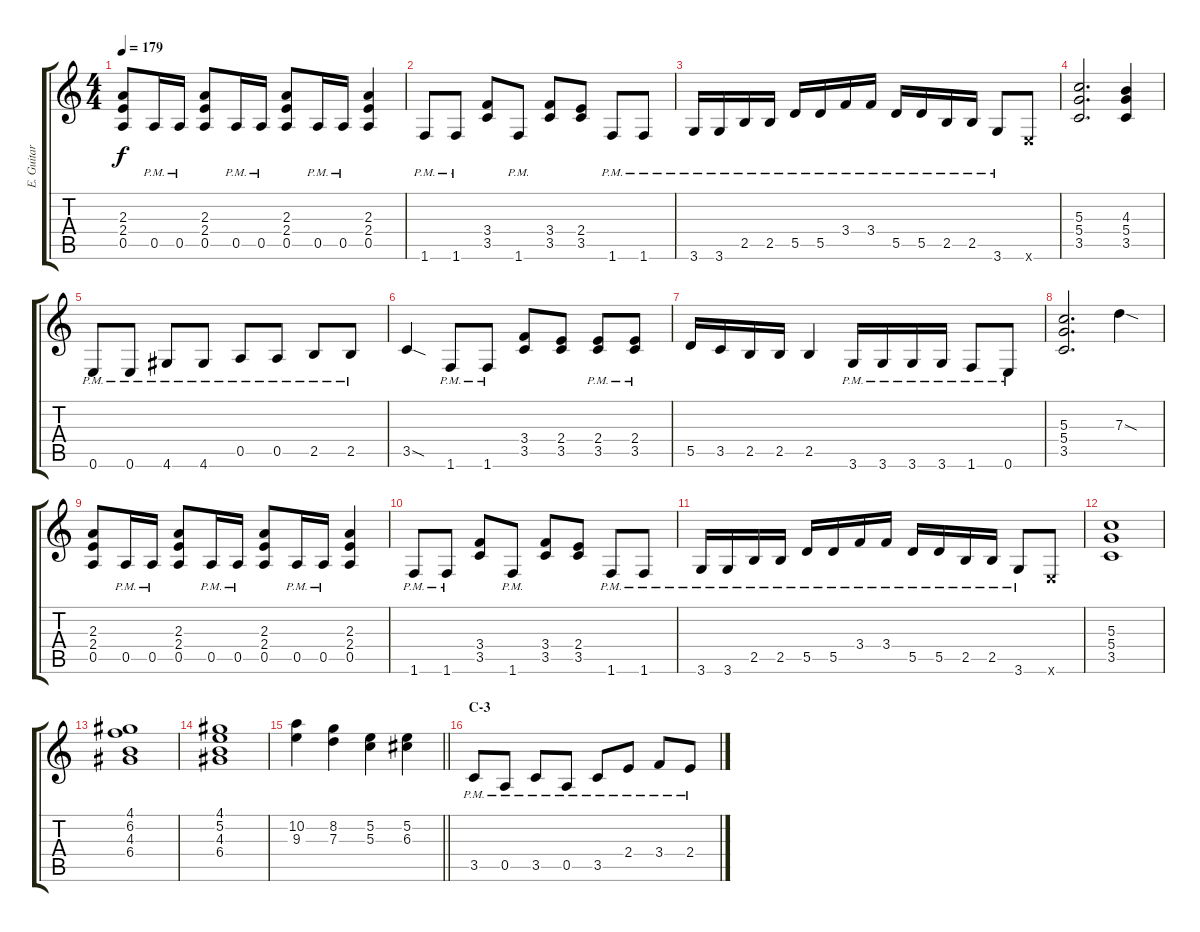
\track ("E. Guitar II" "E. Guitar ") {instrument overdrivenguitar}
\staff {score tabs}
\tuning (E4 B3 G3 D3 A2 E2) {hide}
\ts (4 4)
\tempo 179
\clef g2
\ks c
(2.3 2.4 0.5).8{dy f} 0.5{pm}.16 0.5{pm}.16 (2.3 2.4 0.5).8 0.5{pm}.16 0.5{pm}.16 (2.3 2.4 0.5).8 0.5{pm}.16 0.5{pm}.16 (2.3 2.4 0.5).4 |
1.6{pm}.8 1.6{pm}.8 (3.4 3.5).8 1.6{pm}.8 (3.4 3.5).8 (2.4 3.5).8 1.6{pm}.8 1.6{pm}.8 |
3.6{pm}.16 3.6{pm}.16 2.5{pm}.16 2.5{pm}.16 5.5{pm}.16 5.5{pm}.16 3.4{pm}.16 3.4{pm}.16 5.5{pm}.16 5.5{pm}.16 2.5{pm}.16 2.5{pm}.16 3.6{pm}.8 0.6{x}.8 |
(5.3 5.4 3.5).2{d} (4.3 5.4 3.5).4 |
0.6{pm}.8 0.6{pm}.8 4.6{pm}.8 4.6{pm}.8 0.5{pm}.8 0.5{pm}.8 2.5{pm}.8 2.5{pm}.8 |
3.5{sod}.4 1.6{pm}.8 1.6{pm}.8 (3.4 3.5).8 (2.4 3.5).8 (2.4{pm} 3.5{pm}).8 (2.4{pm} 3.5{pm}).8 |
5.5.16 3.5.16 2.5.16 2.5.16 2.5.4 3.6{pm}.16 3.6{pm}.16 3.6{pm}.16 3.6{pm}.16 1.6{pm}.8 0.6{pm}.8 |
(5.3 5.4 3.5).2{d} 7.3{sod}.4 |
(2.3 2.4 0.5).8 0.5{pm}.16 0.5{pm}.16 (2.3 2.4 0.5).8 0.5{pm}.16 0.5{pm}.16 (2.3 2.4 0.5).8 0.5{pm}.16 0.5{pm}.16 (2.3 2.4 0.5).4 |
1.6{pm}.8 1.6{pm}.8 (3.4 3.5).8 1.6{pm}.8 (3.4 3.5).8 (2.4 3.5).8 1.6{pm}.8 1.6{pm}.8 |
3.6{pm}.16 3.6{pm}.16 2.5{pm}.16 2.5{pm}.16 5.5{pm}.16 5.5{pm}.16 3.4{pm}.16 3.4{pm}.16 5.5{pm}.16 5.5{pm}.16 2.5{pm}.16 2.5{pm}.16 3.6{pm}.8 0.6{x}.8 |
(5.3 5.4 3.5).1 |
(4.1 6.2 4.3 6.4).1 |
(4.1 5.2 4.3 6.4).1 |
\barLineRight lightlight
(10.2 9.3).4 (8.2 7.3).4 (5.2 5.3).4 (5.2 6.3).4 |
\section ("" "C-3")
3.5{pm}.8 0.5{pm}.8 3.5{pm}.8 0.5{pm}.8 3.5{pm}.8 2.4{pm}.8 3.4{pm}.8 2.4{pm}.8
